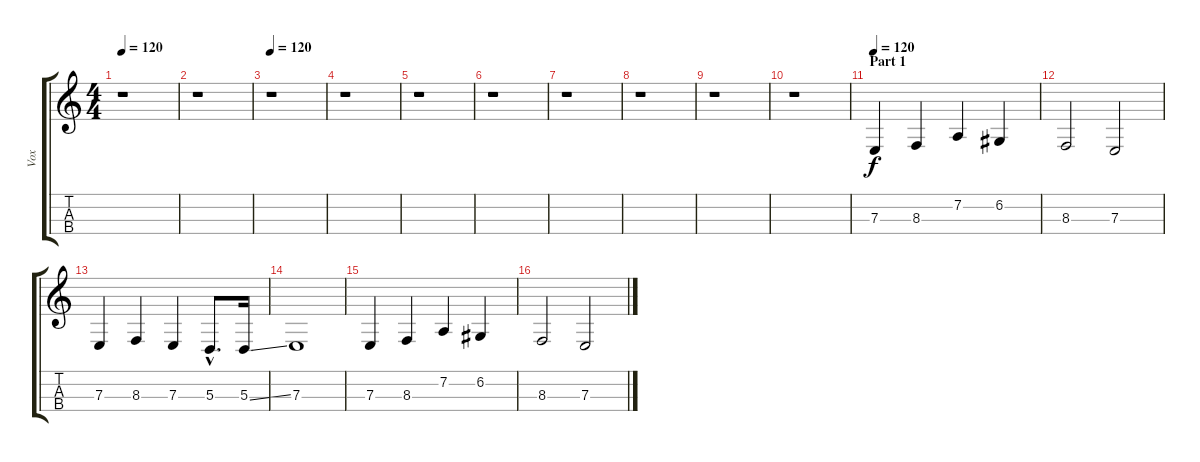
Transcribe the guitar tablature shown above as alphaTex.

\track ("Vox" "Vox") {instrument cello}
\staff {score tabs}
\tuning (G3 D3 A2 E2) {hide}
\ts (4 4)
\tempo 120
\clef g2
\ks c
r.1{dy f} |
r.1 |
\tempo 120
r.1 |
r.1 |
r.1 |
r.1 |
r.1 |
r.1 |
r.1 |
r.1 |
\section ("" "Part 1")
\tempo 120
7.3.4 8.3.4 7.2.4 6.2.4 |
8.3.2 7.3.2 |
7.3.4 8.3.4 7.3.4 5.3{hac}.8{d} 5.3{ss}.16 |
7.3.1 |
7.3.4 8.3.4 7.2.4 6.2.4 |
8.3.2 7.3.2
